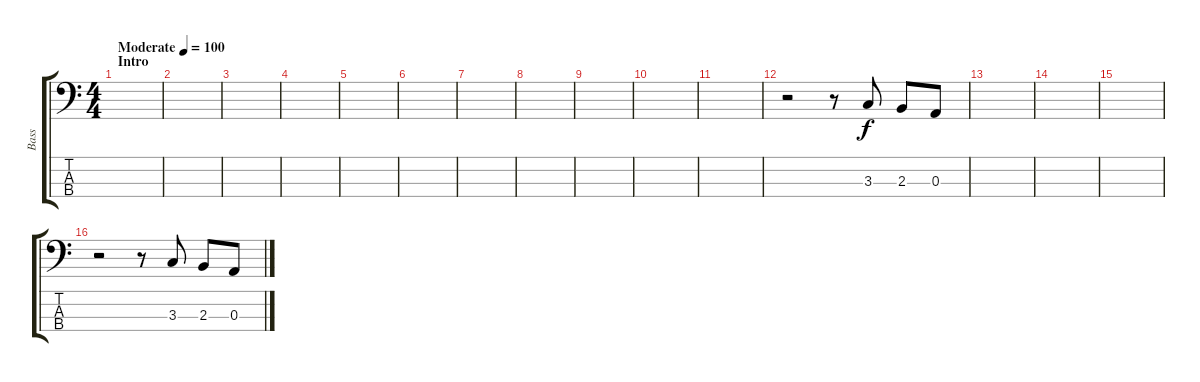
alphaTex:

\track ("Bass" "Bass") {instrument electricbassfinger}
\staff {score tabs}
\tuning (G2 D2 A1 E1) {hide}
\ts (4 4)
\section ("" "Intro")
\tempo (100 "Moderate")
\clef f4
\ks c
|
|
|
|
|
|
|
|
|
|
|
r.2 r.8 3.3.8 2.3.8 0.3.8 |
|
|
|
r.2 r.8 3.3.8 2.3.8 0.3.8
